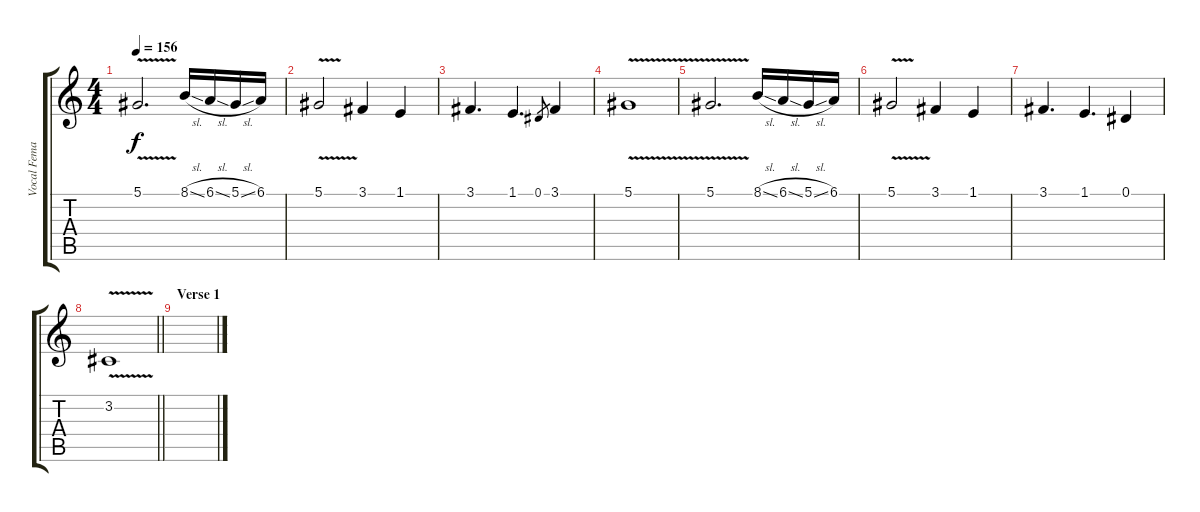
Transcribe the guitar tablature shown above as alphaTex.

\track ("Vocal Female" "Vocal Fema") {instrument lead1square}
\staff {score tabs}
\tuning (Eb4 Bb3 Gb3 Db3 Ab2 Eb2) {hide}
\ts (4 4)
\tempo 156
\clef g2
\ks c
5.1{v}.2{d dy f} 8.1{sl}.16 6.1{sl}.16 5.1{sl}.16 6.1.16 |
5.1{v}.2 3.1.4 1.1.4 |
3.1.4{d} 1.1.4{d} 0.1.8{gr} 3.1.4 |
5.1{v}.1 |
5.1{v}.2{d} 8.1{sl}.16 6.1{sl}.16 5.1{sl}.16 6.1.16 |
5.1{v}.2 3.1.4 1.1.4 |
3.1.4{d} 1.1.4{d} 0.1.4 |
\barLineRight lightlight
3.2{v}.1 |
\section ("" "Verse 1")
